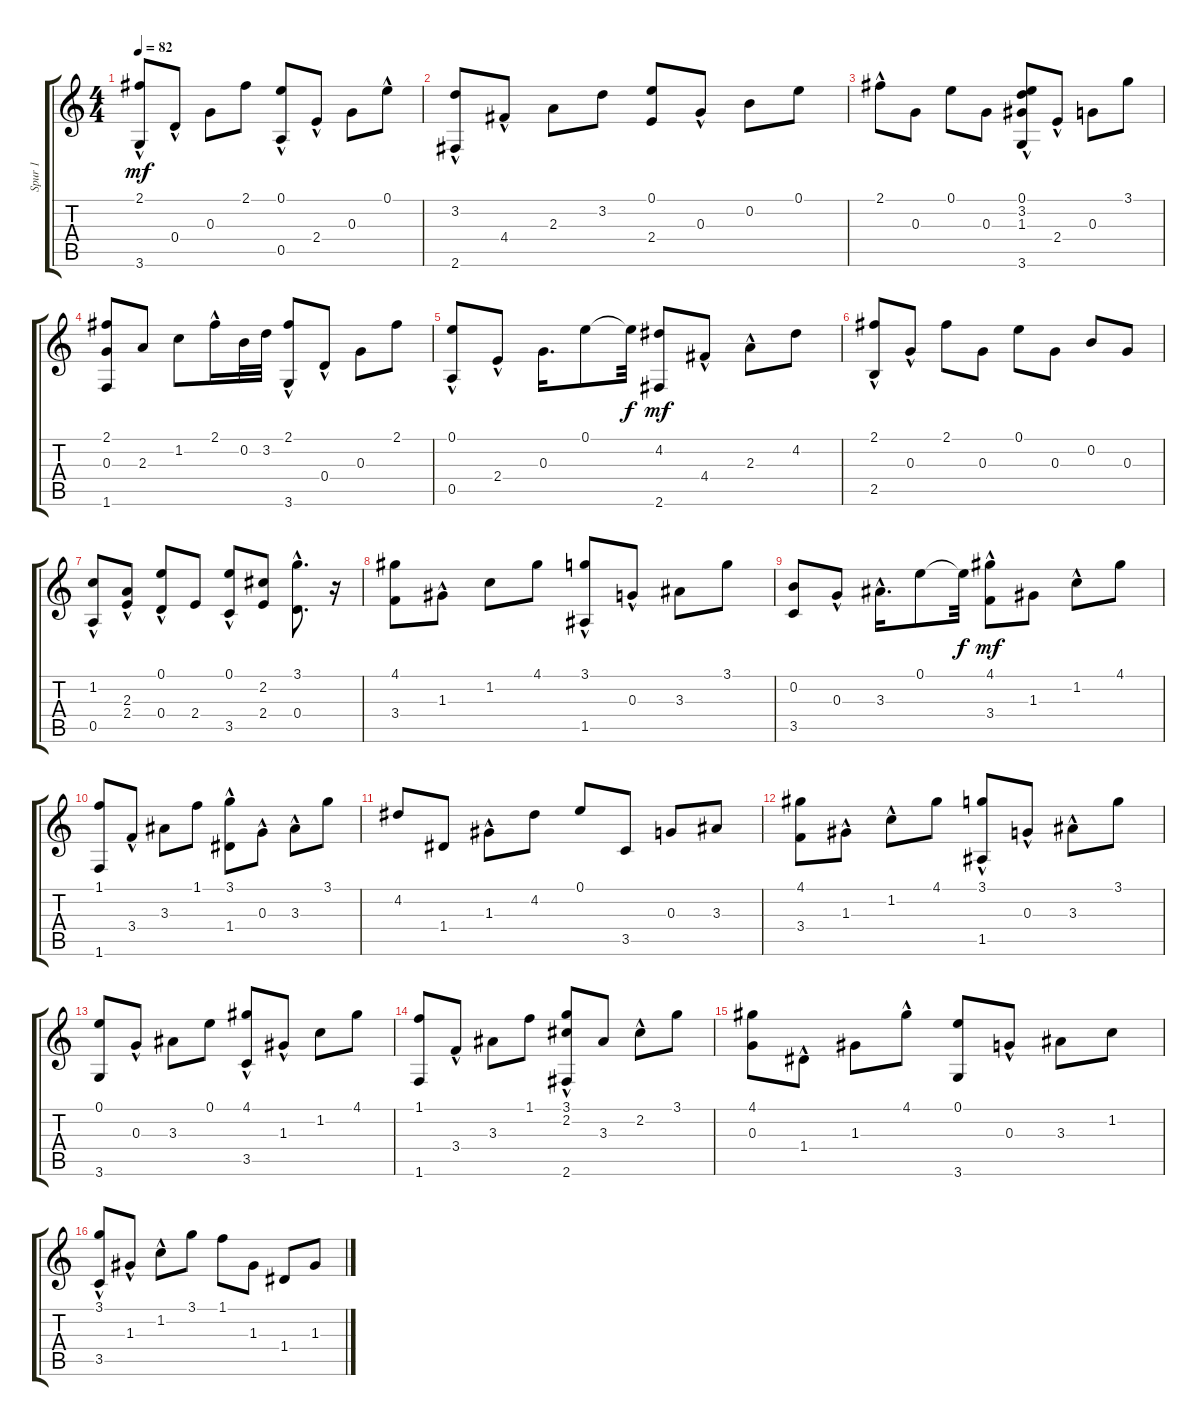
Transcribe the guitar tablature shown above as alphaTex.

\track ("Spur 1" "Spur 1") {instrument acousticguitarsteel}
\staff {score tabs}
\tuning (E4 B3 G3 D3 A2 E2) {hide}
\ts (4 4)
\tempo 82
\clef g2
\ks c
(2.1 3.6{hac}).8{dy mf} 0.4{hac}.8 0.3.8 2.1.8 (0.1 0.5{hac}).8 2.4{hac}.8 0.3.8 0.1{hac}.8 |
(3.2 2.6{hac}).8 4.4{hac}.8 2.3.8 3.2.8 (0.1 2.4).8 0.3{hac}.8 0.2.8 0.1.8 |
2.1{hac}.8 0.3.8 0.1.8 0.3.8 (0.1 3.2 1.3{hac} 3.6{hac}).8 2.4{hac}.8 0.3.8 3.1.8 |
(2.1 0.3 1.6).8 2.3.8 1.2.8 2.1{hac}.16 0.2.32 3.2.32 (2.1 3.6{hac}).8 0.4{hac}.8 0.3.8 2.1.8 |
(0.1 0.5{hac}).8 2.4{hac}.8 0.3.16{d} 0.1.8 0.1{t}.32{dy f} (4.2 2.6).8{dy mf} 4.4{hac}.8 2.3{hac}.8 4.2.8 |
(2.1{hac} 2.5{hac}).8 0.3{hac}.8 2.1.8 0.3.8 0.1.8 0.3.8 0.2.8 0.3.8 |
(1.2 0.5{hac}).8 (2.3{hac} 2.4).8 (0.1{hac} 0.4).8 2.4.8 (0.1 3.5{hac}).8 (2.2 2.4).8 (3.1{hac} 0.4{hac}).8{d} r.16 |
(4.1 3.4).8{volume 9 balance 8 instrument acousticguitarsteel} 1.3{hac}.8 1.2.8 4.1.8 (3.1 1.5{hac}).8 0.3{hac}.8 3.3.8 3.1.8 |
(0.2 3.5).8 0.3{hac}.8 3.3{hac}.16{d} 0.1.8 0.1{t}.32{dy f} (4.1 3.4{hac}).8{dy mf} 1.3.8 1.2{hac}.8 4.1.8 |
(1.1 1.6).8 3.4{hac}.8 3.3.8 1.1.8 (3.1 1.4{hac}).8 0.3{hac}.8 3.3{hac}.8 3.1.8 |
4.2.8 1.4.8 1.3{hac}.8 4.2.8 0.1.8 3.5.8 0.3.8 3.3.8 |
(4.1 3.4).8 1.3{hac}.8 1.2{hac}.8 4.1.8 (3.1 1.5{hac}).8 0.3{hac}.8 3.3{hac}.8 3.1.8 |
(0.1 3.6).8 0.3{hac}.8 3.3.8 0.1.8 (4.1 3.5{hac}).8 1.3{hac}.8 1.2.8 4.1.8 |
(1.1 1.6).8 3.4{hac}.8 3.3.8 1.1.8 (3.1 2.2{hac} 2.6{hac}).8 3.3.8 2.2{hac}.8 3.1.8 |
(4.1 0.3).8 1.4{hac}.8 1.3.8 4.1{hac}.8 (0.1 3.6).8 0.3{hac}.8 3.3.8 1.2.8 |
(3.1 3.5{hac}).8 1.3{hac}.8 1.2{hac}.8 3.1.8 1.1.8 1.3.8 1.4.8 1.3.8
